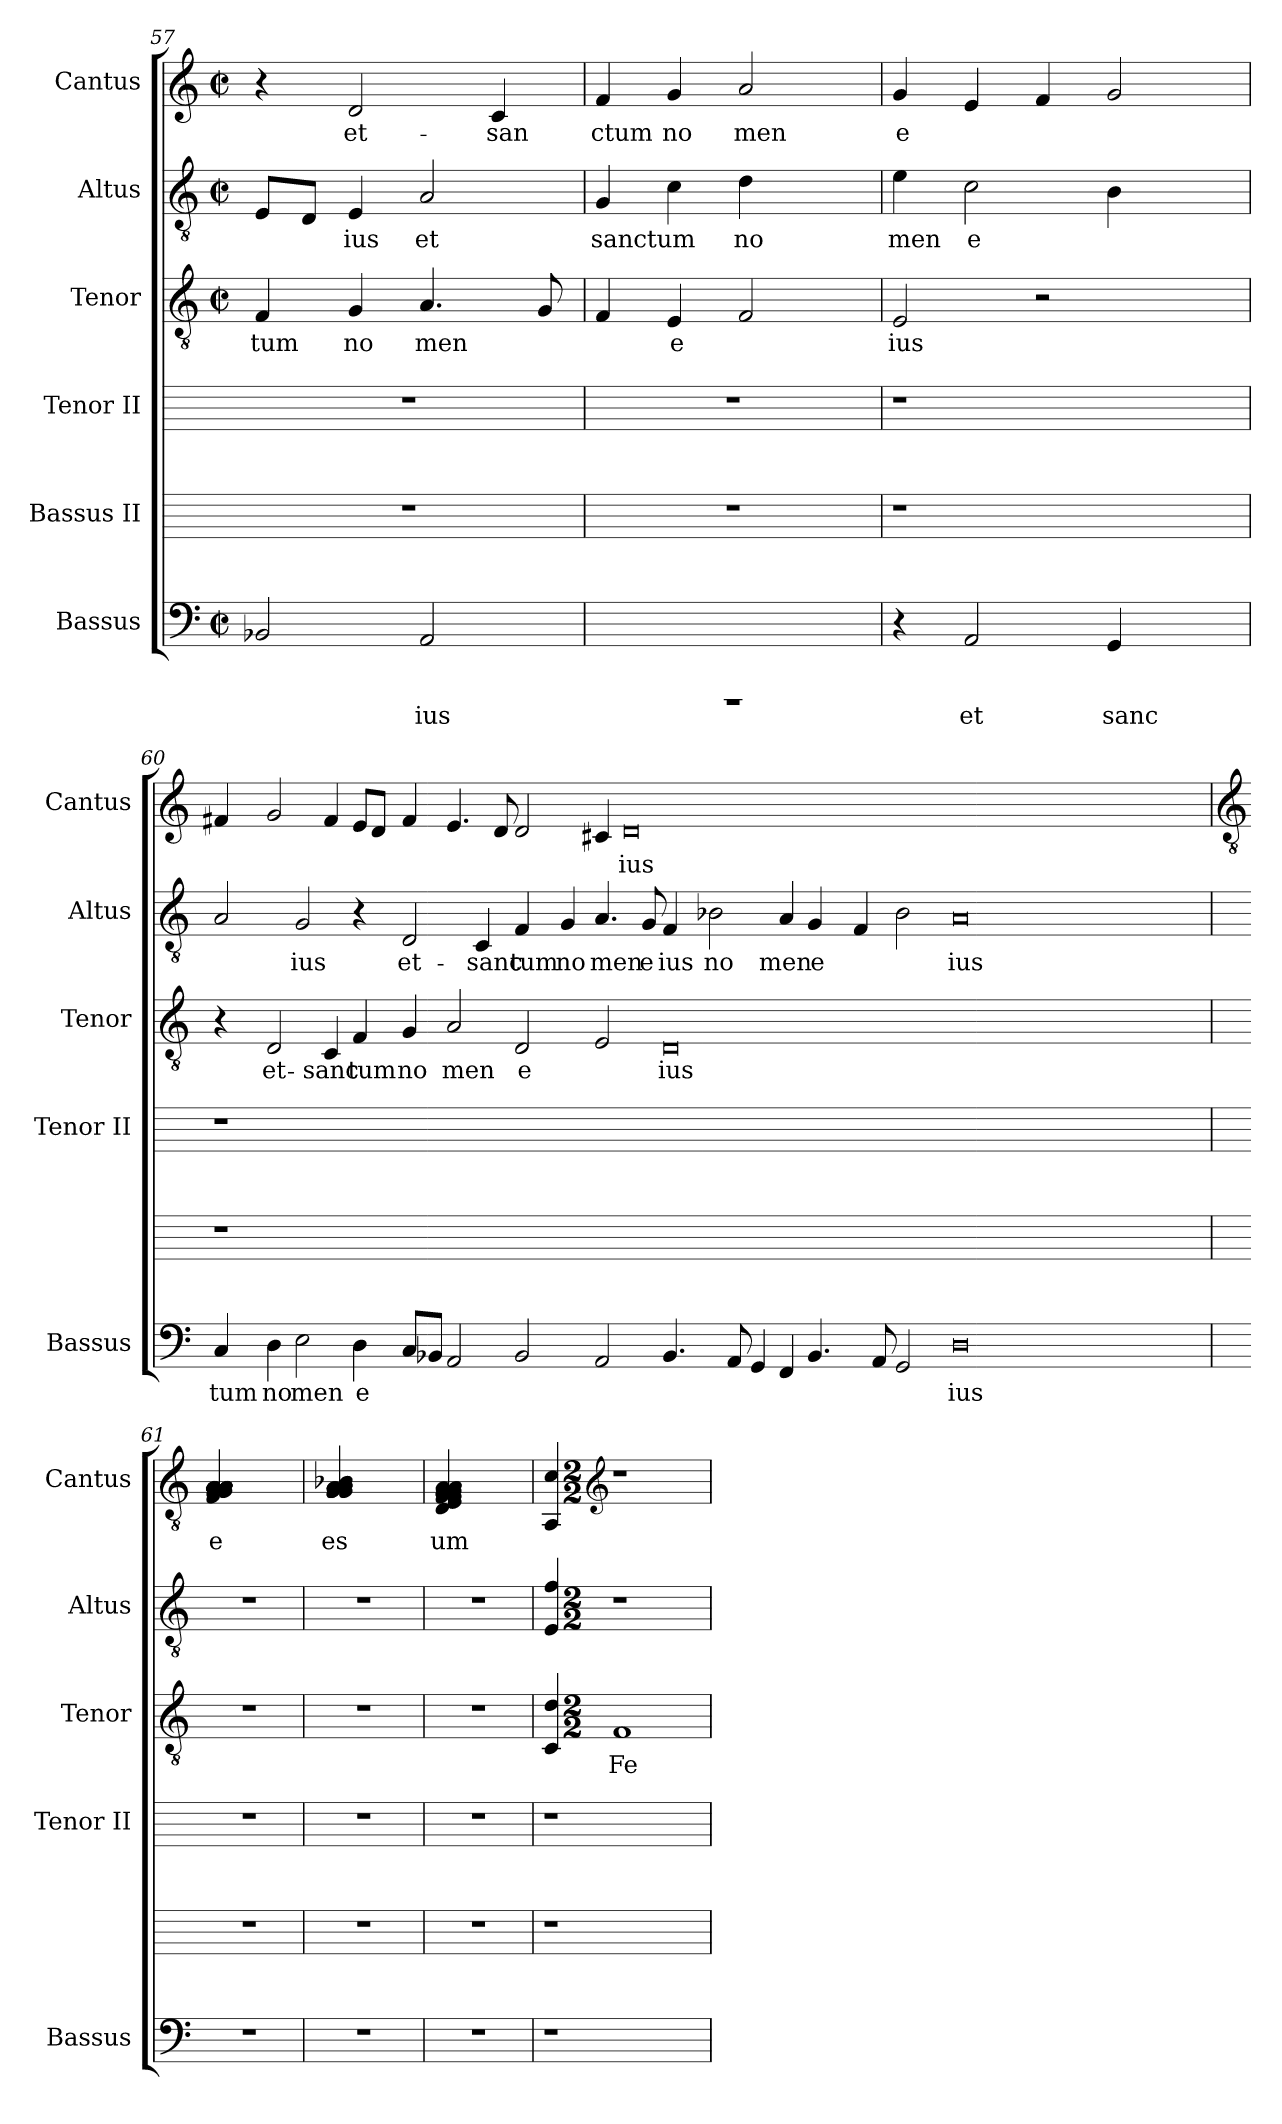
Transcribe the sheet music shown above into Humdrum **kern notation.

**kern	**text	**kern	**kern	**kern	**text	**kern	**text	**kern	**text
*part6	*part6	*part5	*part4	*part3	*part3	*part2	*part2	*part1	*part1
*staff6	*staff6	*staff5	*staff4	*staff3	*staff3	*staff2	*staff2	*staff1	*staff1
*I"Bassus	*	*I"Bassus II	*I"Tenor II	*I"Tenor	*	*I"Altus	*	*I"Cantus	*
*I'Bassus	*	*	*I'Tenor II	*I'Tenor	*	*I'Altus	*	*I'Cantus	*
*clefF4	*	*	*	*clefGv2	*	*clefGv2	*	*clefG2	*
*k[]	*	*	*	*k[]	*	*k[]	*	*k[]	*
*C:	*	*	*	*C:	*	*C:	*	*C:	*
*M2/2	*	*	*	*M2/2	*	*M2/2	*	*M2/2	*
*met(c|)	*	*	*	*met(c|)	*	*met(c|)	*	*met(c|)	*
=57	=57	=57	=57	=57	=57	=57	=57	=57	=57
!	!	!	!	!	!LO:LY:b:cj	!	!	!	!
2BB-/	.	1r	1r	4F/	tum	8E/L	.	4r	.
.	.	.	.	.	.	8D/J	.	.	.
!	!	!	!	!	!LO:LY:b:cj	!	!LO:LY:b:cj	!	!LO:LY:b:cj
.	.	.	.	4G/	no	4E/	ius	2d/	et-
!	!LO:LY:b:cj	!	!	!	!LO:LY:b	!	!LO:LY:b:cj	!	!
2AA/	ius	.	.	4.A/	men	2A/	et	.	.
!	!	!	!	!	!	!	!	!	!LO:LY:b:cj
.	.	.	.	.	.	.	.	4c/	-san
.	.	.	.	8G/	.	.	.	.	.
=58	=58	=58	=58	=58	=58	=58	=58	=58	=58
!LO:N:vis=1	!	!	!	!	!	!	!LO:LY:b	!	!LO:LY:b:cj
1rEEE	.	1r	1r	4F/	.	4G/	sanctum	4f/	ctum
!	!	!	!	!	!LO:LY:b:cj	!	!	!	!LO:LY:b:cj
.	.	.	.	4E/	e	4c\	.	4g/	no
!	!	!	!	!	!	!	!LO:LY:b:cj	!	!LO:LY:b:cj
.	.	.	.	2F/	.	4d\	no	2a/	men
.	.	.	.	.	.	4ryy	.	.	.
=59	=59	=59	=59	=59	=59	=59	=59	=59	=59
!	!	!	!	!	!LO:LY:b:cj	!	!LO:LY:b:cj	!	!LO:LY:b:cj
4r	.	1r	1r	2E/	ius	4e\	men	4g/	e
!	!LO:LY:b:cj	!	!	!	!	!	!LO:LY:b:cj	!	!
2AA/	et	.	.	.	.	2c\	e	4e/	.
.	.	.	.	2r	.	.	.	4f/	.
!	!LO:LY:b:cj	!	!	!	!	!	!	!	!
4GG/	sanc	.	.	.	.	4B\	.	2g/	.
4ryy	.	4ryy	4ryy	4ryy	.	4ryy	.	.	.
!!LO:PB:g=z
=60	=60	=60	=60	=60	=60	=60	=60	=60	=60
!	!LO:LY:b:cj	!	!	!	!	!	!	!	!
*	*	*	*	*	*	*^	*	*^	*
*	*	*	*	*	*	*	*^	*	*	*	*
*	*	*	*	*	*	*	*	*^	*	*	*	*
4C/	tum	1r	1r	4r	.	2A/	8ryy	8ryy	8..ryy	.	4f#/	1ryy	.
.	.	.	.	.	.	.	64ryy	16ryy	.	.	.	.	.
.	.	.	.	.	.	.	1ryy	.	.	.	.	.	.
.	.	.	.	.	.	.	.	64ryy	.	.	.	.	.
.	.	.	.	.	.	.	.	1ryy	.	.	.	.	.
.	.	.	.	.	.	.	.	.	1ryy	.	.	.	.
!	!LO:LY:b:cj	!	!	!	!LO:LY:b:cj	!	!	!	!	!	!	!	!
4D\	no	.	.	2D/	et-	.	.	.	.	.	2g/	.	.
!	!LO:LY:b:cj	!	!	!	!	!	!	!	!	!LO:LY:b:cj	!	!	!
2E\	men	.	.	.	.	2G/	.	.	.	ius	.	.	.
!	!	!	!	!	!LO:LY:b:cj	!	!	!	!	!	!	!	!
.	.	.	.	4C/	-sanc	.	.	.	.	.	4f#>/	.	.
!	!LO:LY:b:cj	!	!	!	!LO:LY:b:cj	!	!	!	!	!	!	!	!
4D\	e	00.ryy	00.ryy	4F/	tum	4r	.	.	.	.	8e/L	1ryy	.
.	.	.	.	.	.	.	.	.	.	.	8d/J	.	.
.	.	.	.	.	.	.	1ryy	.	.	.	.	.	.
.	.	.	.	.	.	.	.	1ryy	.	.	.	.	.
.	.	.	.	.	.	.	.	.	1ryy	.	.	.	.
!	!	!	!	!	!LO:LY:b:cj	!	!	!	!	!LO:LY:b:cj	!	!	!
8C/L	.	.	.	4G/	no	2D/	.	.	.	et-	4f#/	.	.
8BB-/J	.	.	.	.	.	.	.	.	.	.	.	.	.
!	!	!	!	!	!LO:LY:b:cj	!	!	!	!	!	!	!	!
2AA/	.	.	.	2A/	men	.	.	.	.	.	4.e/	.	.
!	!	!	!	!	!	!	!	!	!	!LO:LY:b:cj	!	!	!
.	.	.	.	.	.	4C/	.	.	.	-sanc	.	.	.
.	.	.	.	.	.	.	.	.	.	.	8d/	.	.
!	!	!	!	!	!LO:LY:b:cj	!	!	!	!	!LO:LY:b:cj	!	!	!
2BB-/	.	.	.	2D/	e	4F/	.	.	.	tum	2d/	4...ryy	.
.	.	.	.	.	.	.	1ryy	.	.	.	.	.	.
.	.	.	.	.	.	.	.	1ryy	.	.	.	.	.
.	.	.	.	.	.	.	.	.	1ryy	.	.	.	.
!	!	!	!	!	!	!	!	!	!	!LO:LY:b:cj	!	!	!
.	.	.	.	.	.	4G/	.	.	.	no	.	.	.
.	.	.	.	.	.	.	.	.	.	.	.	1ryy	.
!	!	!	!	!	!	!	!	!	!	!LO:LY:b:cj	!	!	!
2AA/	.	.	.	2E/	.	4.A/	.	.	.	men	4c#/	.	.
!	!	!	!	!	!	!	!	!	!	!	!	!	!LO:LY:b:cj
.	.	.	.	.	.	.	.	.	.	.	0d	.	ius
!	!	!	!	!	!	!	!	!	!	!LO:LY:b:cj	!	!	!
.	.	.	.	.	.	8G/	.	.	.	e	.	.	.
!	!	!	!	!	!LO:LY:b:cj	!	!	!	!	!LO:LY:b:cj	!	!	!
4.BB-/	.	.	.	0D	ius	4F/	.	.	.	ius	.	.	.
.	.	.	.	.	.	.	1ryy	.	.	.	.	.	.
.	.	.	.	.	.	.	.	1ryy	.	.	.	.	.
.	.	.	.	.	.	.	.	.	1ryy	.	.	.	.
!	!	!	!	!	!	!	!	!	!	!LO:LY:b:cj	!	!	!
.	.	.	.	.	.	2B-\	.	.	.	no	.	.	.
8AA/	.	.	.	.	.	.	.	.	.	.	.	.	.
.	.	.	.	.	.	.	.	.	.	.	.	1ryy	.
4GG/	.	.	.	.	.	.	.	.	.	.	.	.	.
!	!	!	!	!	!	!	!	!	!	!LO:LY:b:cj	!	!	!
4FF/	.	.	.	.	.	4A/	.	.	.	men	.	.	.
!	!	!	!	!	!	!	!	!	!	!LO:LY:b:cj	!	!	!
4.BB-/	.	.	.	.	.	4G/	.	.	.	e	.	.	.
.	.	.	.	.	.	.	1ryy	.	.	.	.	.	.
.	.	.	.	.	.	.	.	1ryy	.	.	.	.	.
.	.	.	.	.	.	.	.	.	1ryy	.	.	.	.
.	.	.	.	.	.	4F/	.	.	.	.	.	.	.
8AA/	.	.	.	.	.	.	.	.	.	.	.	.	.
.	.	.	.	.	.	.	.	.	.	.	.	1ryy	.
2GG/	.	.	.	.	.	2B-\	.	.	.	.	.	.	.
.	.	.	.	.	.	.	.	.	.	.	0ryy	.	.
!	!LO:LY:b:cj	!	!	!	!	!	!	!	!	!LO:LY:b:cj	!	!	!
0D	ius	.	.	0ryy	.	0A	.	.	.	ius	.	.	.
.	.	.	.	.	.	.	1ryy	.	.	.	.	.	.
.	.	.	.	.	.	.	.	1ryy	.	.	.	.	.
.	.	.	.	.	.	.	.	.	1ryy	.	.	.	.
.	.	.	.	.	.	.	.	.	.	.	.	1ryy	.
.	.	.	.	.	.	.	2ryy	.	.	.	.	.	.
.	.	.	.	.	.	.	.	2ryy	.	.	.	.	.
.	.	.	.	.	.	.	.	.	2ryy	.	.	.	.
.	.	.	.	.	.	.	.	.	.	.	.	2ryy	.
.	.	.	.	.	.	.	4ryy	.	.	.	.	.	.
.	.	.	.	.	.	.	.	4ryy	.	.	.	.	.
.	.	.	.	.	.	.	.	.	4ryy	.	.	.	.
.	.	.	.	.	.	.	.	.	.	.	4ryy	.	.
.	.	.	.	.	.	.	16..ryy	.	.	.	.	.	.
.	.	.	.	.	.	.	.	32.ryy	.	.	.	.	.
.	.	.	.	.	.	.	.	.	32ryy	.	.	32ryy	.
*	*	*	*	*	*	*v	*v	*v	*v	*	*	*	*
*	*	*	*	*	*	*	*	*v	*v	*
!!LO:LB:g=z
=61	=61!	=61	=61	=61	=61!	=61	=61!	=61!	=61!
*	*	*	*	*	*	*	*	*clefGv2	*
*	*	*	*	*	*	*^	*	*^	*
*	*	*	*	*	*	*	*^	*	*	*	*
*	*	*	*	*	*	*	*	*^	*	*	*	*
!	!	!	!	!	!	!	!	!	!	!	!	!	!LO:LY:b:cj
*	*	*	*	*	*	*v	*v	*v	*v	*	*	*	*
*	*	*	*	*	*	*	*	*v	*v	*
1r	.	1r	1r	1r	.	1r	.	(>(>4F/ 4G/ 4A/ 4A/ 4A/ 4A/ 4A/ 4A/ 4A/ 4A/ 4A/ 4A/ 4A/ 4A/ 4A/ 4G/	-e
.	.	.	.	.	.	.	.	2.ryy	.
!!LO:LB:g=z
=62	=62	=62	=62	=62	=62	=62	=62	=62	=62
!	!	!	!	!	!	!	!	!	!LO:LY:b:cj
1r	.	1r	1r	1r	.	1r	.	(>(>(>4G/ 4B-X/ 4A/ 4A/ 4A/ 4G/ 4G/ 4A/	-es
.	.	.	.	.	.	.	.	2.ryy	.
=63	=63	=63	=63	=63	=63	=63	=63	=63	=63
!	!	!	!	!	!	!	!	!	!LO:LY:b
1r	.	1r	1r	1r	.	1r	.	(>(>4A/ 4A/ 4G/ 4F/ 4G/ 4A/ 4G/ 4F/ 4E/ 4D/	-um
.	.	.	.	.	.	.	.	2.ryy	.
!!LO:LB:g=z
=64	=64	=64	=64	=64	=64	=64	=64	=64	=64
1r	.	1r	1r	4d/ 4C/	.	4f/ 4E/	.	4c/ 4AA/	.
*	*	*	*	*	*	*	*	*clefG2	*
*	*	*	*	*M2/2	*	*M2/2	*	*M2/2	*
*	*	*	*	*met(c|)	*	*met(c|)	*	*met(c|)	*
!	!	!	!	!	!LO:LY:b:cj	!	!	!	!
.	.	.	.	1F	Fe	1r	.	1r	.
4ryy	.	4ryy	4ryy	.	.	.	.	.	.
=	=	=	=	=	=	=	=	=	=
*-	*-	*-	*-	*-	*-	*-	*-	*-	*-
